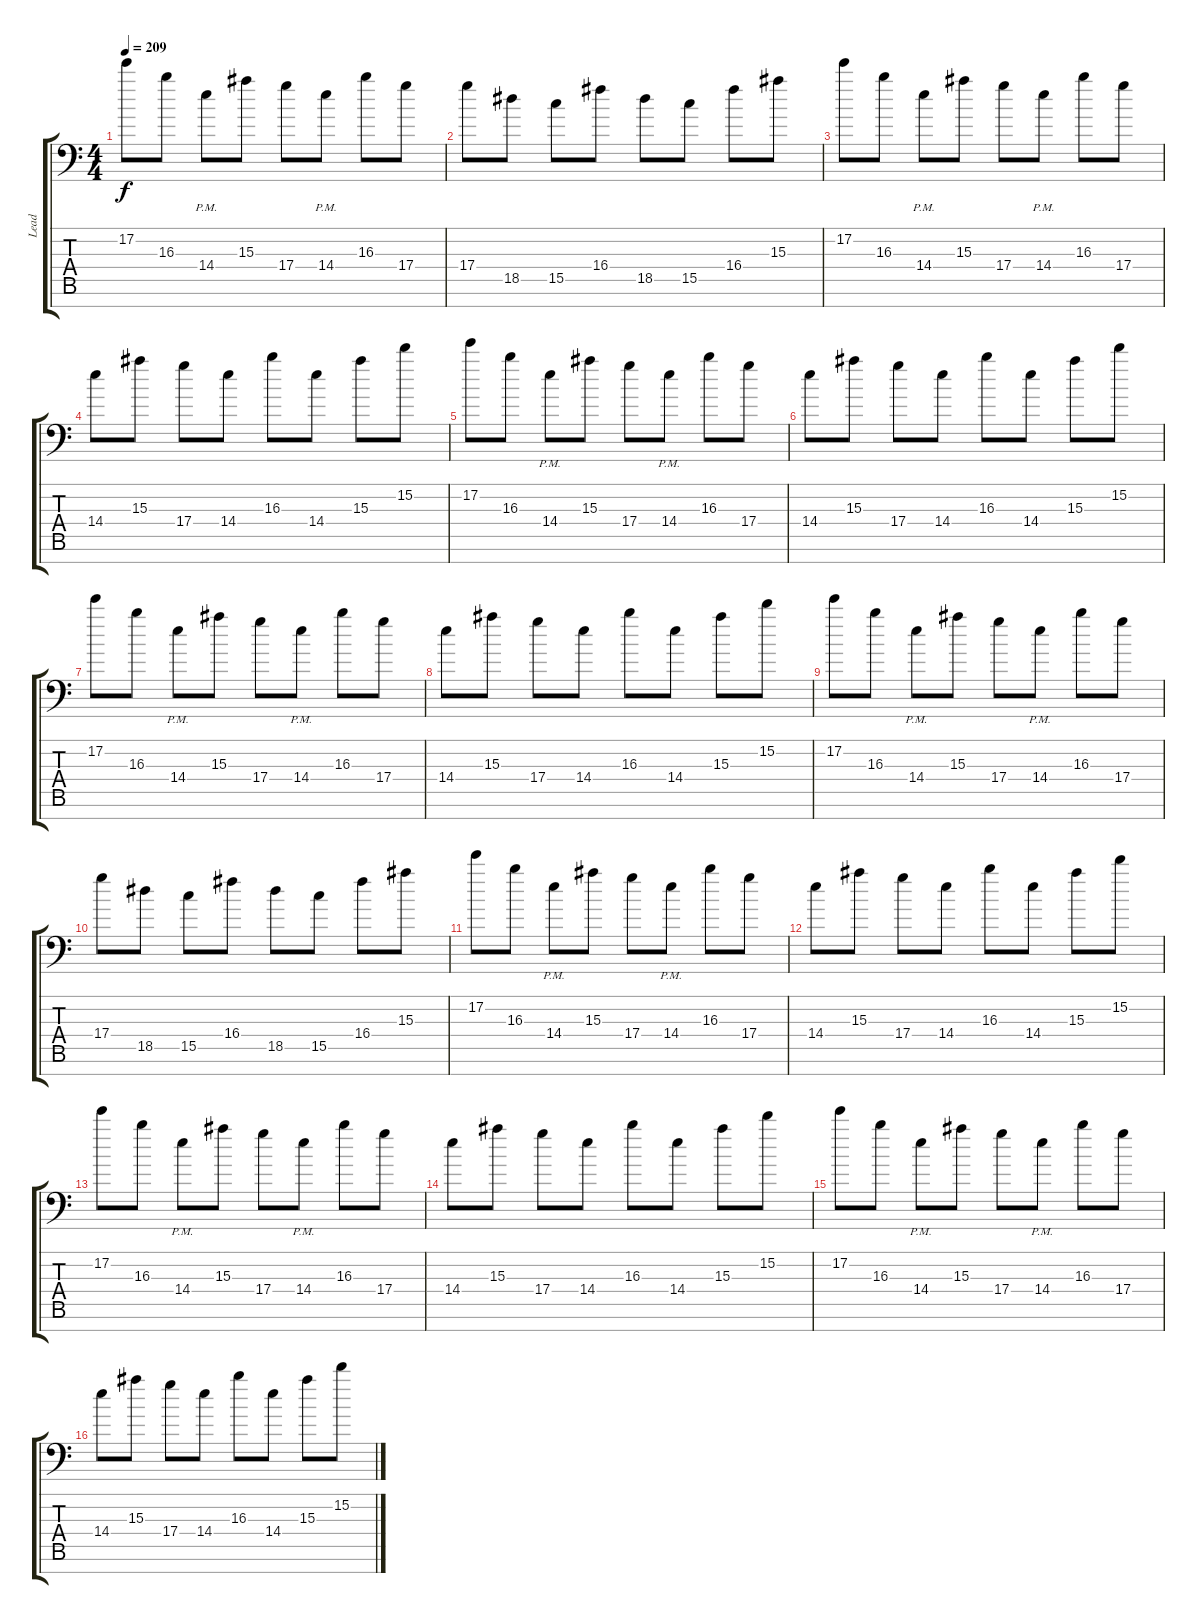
\track ("Lead" "Lead") {instrument distortionguitar}
\staff {score tabs}
\tuning (E4 B3 G3 D3 A2 E2 C-1) {hide}
\ts (4 4)
\tempo 209
\clef f4
\ks c
17.2.8{dy f} 16.3.8 14.4{pm}.8 15.3.8 17.4.8 14.4{pm}.8 16.3.8 17.4.8 |
17.4.8 18.5.8 15.5.8 16.4.8 18.5.8 15.5.8 16.4.8 15.3.8 |
17.2.8 16.3.8 14.4{pm}.8 15.3.8 17.4.8 14.4{pm}.8 16.3.8 17.4.8 |
14.4.8 15.3.8 17.4.8 14.4.8 16.3.8 14.4.8 15.3.8 15.2.8 |
17.2.8 16.3.8 14.4{pm}.8 15.3.8 17.4.8 14.4{pm}.8 16.3.8 17.4.8 |
14.4.8 15.3.8 17.4.8 14.4.8 16.3.8 14.4.8 15.3.8 15.2.8 |
17.2.8 16.3.8 14.4{pm}.8 15.3.8 17.4.8 14.4{pm}.8 16.3.8 17.4.8 |
14.4.8 15.3.8 17.4.8 14.4.8 16.3.8 14.4.8 15.3.8 15.2.8 |
17.2.8 16.3.8 14.4{pm}.8 15.3.8 17.4.8 14.4{pm}.8 16.3.8 17.4.8 |
17.4.8 18.5.8 15.5.8 16.4.8 18.5.8 15.5.8 16.4.8 15.3.8 |
17.2.8 16.3.8 14.4{pm}.8 15.3.8 17.4.8 14.4{pm}.8 16.3.8 17.4.8 |
14.4.8 15.3.8 17.4.8 14.4.8 16.3.8 14.4.8 15.3.8 15.2.8 |
17.2.8 16.3.8 14.4{pm}.8 15.3.8 17.4.8 14.4{pm}.8 16.3.8 17.4.8 |
14.4.8 15.3.8 17.4.8 14.4.8 16.3.8 14.4.8 15.3.8 15.2.8 |
17.2.8 16.3.8 14.4{pm}.8 15.3.8 17.4.8 14.4{pm}.8 16.3.8 17.4.8 |
14.4.8 15.3.8 17.4.8 14.4.8 16.3.8 14.4.8 15.3.8 15.2.8
